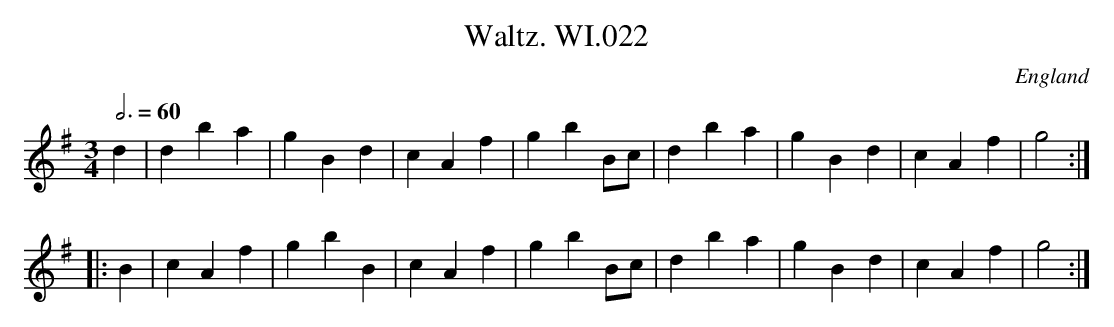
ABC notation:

X:1
T:Waltz. WI.022
L:1/4
M:3/4
O:England
Q:3/4=60
K:G
d|dba| gBd|cAf |gbB/c/|
dba| gBd|cAf |g2:|!
|:B|cAf|gbB|cAf|gbB/c/|
dba| gBd|cAf |g2:|
